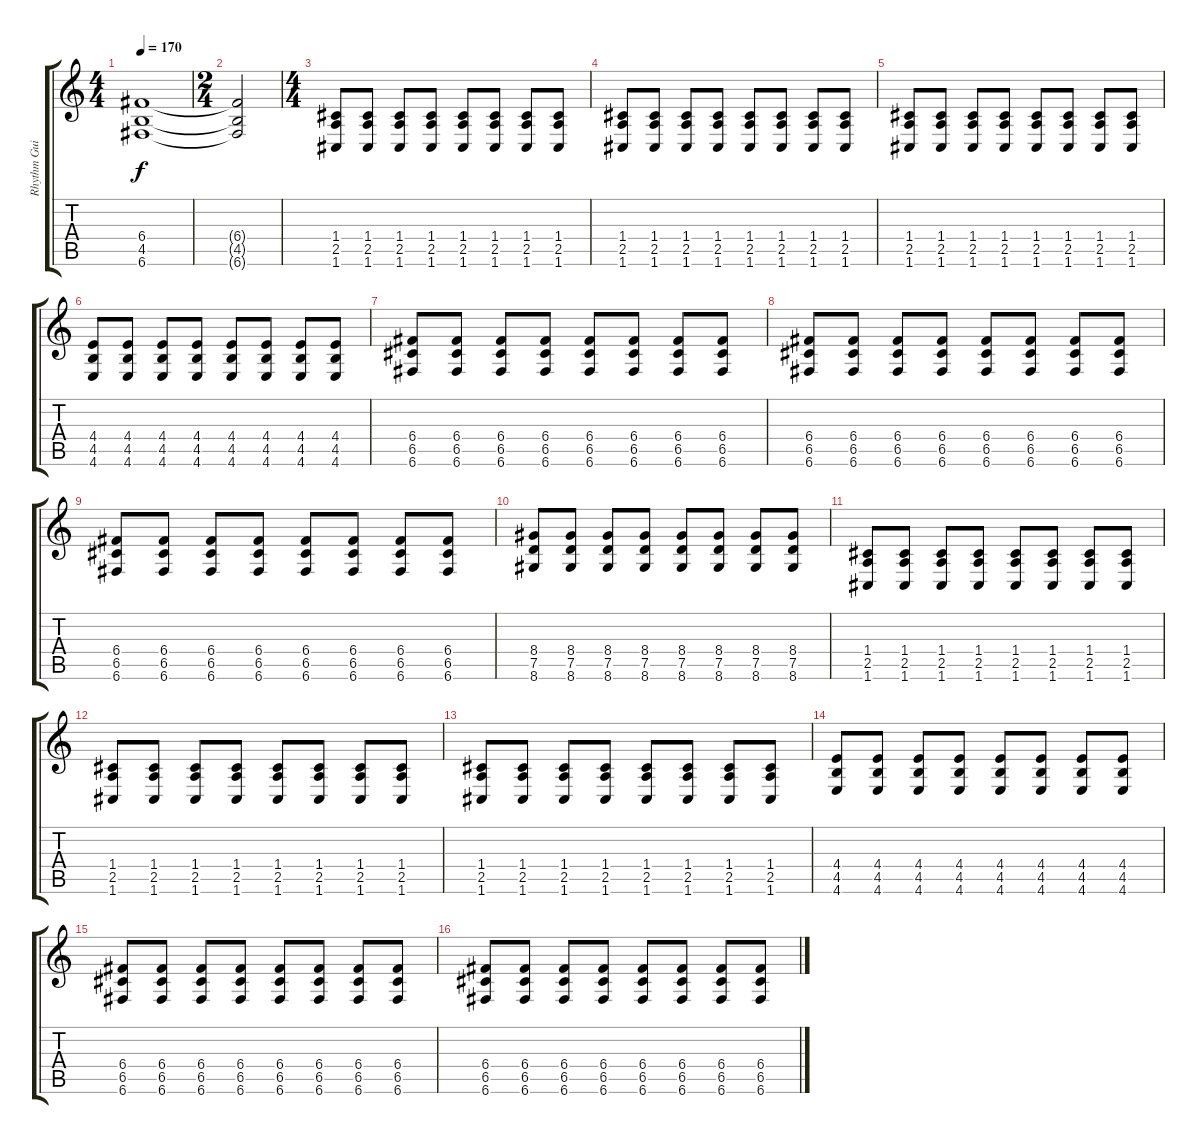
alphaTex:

\track ("Rhythm Guitar" "Rhythm Gui") {instrument distortionguitar}
\staff {score tabs}
\tuning (D4 A3 F3 C3 G2 C2) {hide}
\ts (4 4)
\tempo 170
\clef g2
\ks c
(6.4{t} 4.5{t} 6.6{t}).1{dy f} |
\ts (2 4)
(6.4{t} 4.5{t} 6.6{t}).2 |
\ts (4 4)
(1.4 2.5 1.6).8 (1.4 2.5 1.6).8 (1.4 2.5 1.6).8 (1.4 2.5 1.6).8 (1.4 2.5 1.6).8 (1.4 2.5 1.6).8 (1.4 2.5 1.6).8 (1.4 2.5 1.6).8 |
(1.4 2.5 1.6).8 (1.4 2.5 1.6).8 (1.4 2.5 1.6).8 (1.4 2.5 1.6).8 (1.4 2.5 1.6).8 (1.4 2.5 1.6).8 (1.4 2.5 1.6).8 (1.4 2.5 1.6).8 |
(1.4 2.5 1.6).8 (1.4 2.5 1.6).8 (1.4 2.5 1.6).8 (1.4 2.5 1.6).8 (1.4 2.5 1.6).8 (1.4 2.5 1.6).8 (1.4 2.5 1.6).8 (1.4 2.5 1.6).8 |
(4.4 4.5 4.6).8 (4.4 4.5 4.6).8 (4.4 4.5 4.6).8 (4.4 4.5 4.6).8 (4.4 4.5 4.6).8 (4.4 4.5 4.6).8 (4.4 4.5 4.6).8 (4.4 4.5 4.6).8 |
(6.4 6.5 6.6).8 (6.4 6.5 6.6).8 (6.4 6.5 6.6).8 (6.4 6.5 6.6).8 (6.4 6.5 6.6).8 (6.4 6.5 6.6).8 (6.4 6.5 6.6).8 (6.4 6.5 6.6).8 |
(6.4 6.5 6.6).8 (6.4 6.5 6.6).8 (6.4 6.5 6.6).8 (6.4 6.5 6.6).8 (6.4 6.5 6.6).8 (6.4 6.5 6.6).8 (6.4 6.5 6.6).8 (6.4 6.5 6.6).8 |
(6.4 6.5 6.6).8 (6.4 6.5 6.6).8 (6.4 6.5 6.6).8 (6.4 6.5 6.6).8 (6.4 6.5 6.6).8 (6.4 6.5 6.6).8 (6.4 6.5 6.6).8 (6.4 6.5 6.6).8 |
(8.4 7.5 8.6).8 (8.4 7.5 8.6).8 (8.4 7.5 8.6).8 (8.4 7.5 8.6).8 (8.4 7.5 8.6).8 (8.4 7.5 8.6).8 (8.4 7.5 8.6).8 (8.4 7.5 8.6).8 |
(1.4 2.5 1.6).8 (1.4 2.5 1.6).8 (1.4 2.5 1.6).8 (1.4 2.5 1.6).8 (1.4 2.5 1.6).8 (1.4 2.5 1.6).8 (1.4 2.5 1.6).8 (1.4 2.5 1.6).8 |
(1.4 2.5 1.6).8 (1.4 2.5 1.6).8 (1.4 2.5 1.6).8 (1.4 2.5 1.6).8 (1.4 2.5 1.6).8 (1.4 2.5 1.6).8 (1.4 2.5 1.6).8 (1.4 2.5 1.6).8 |
(1.4 2.5 1.6).8 (1.4 2.5 1.6).8 (1.4 2.5 1.6).8 (1.4 2.5 1.6).8 (1.4 2.5 1.6).8 (1.4 2.5 1.6).8 (1.4 2.5 1.6).8 (1.4 2.5 1.6).8 |
(4.4 4.5 4.6).8 (4.4 4.5 4.6).8 (4.4 4.5 4.6).8 (4.4 4.5 4.6).8 (4.4 4.5 4.6).8 (4.4 4.5 4.6).8 (4.4 4.5 4.6).8 (4.4 4.5 4.6).8 |
(6.4 6.5 6.6).8 (6.4 6.5 6.6).8 (6.4 6.5 6.6).8 (6.4 6.5 6.6).8 (6.4 6.5 6.6).8 (6.4 6.5 6.6).8 (6.4 6.5 6.6).8 (6.4 6.5 6.6).8 |
(6.4 6.5 6.6).8 (6.4 6.5 6.6).8 (6.4 6.5 6.6).8 (6.4 6.5 6.6).8 (6.4 6.5 6.6).8 (6.4 6.5 6.6).8 (6.4 6.5 6.6).8 (6.4 6.5 6.6).8
